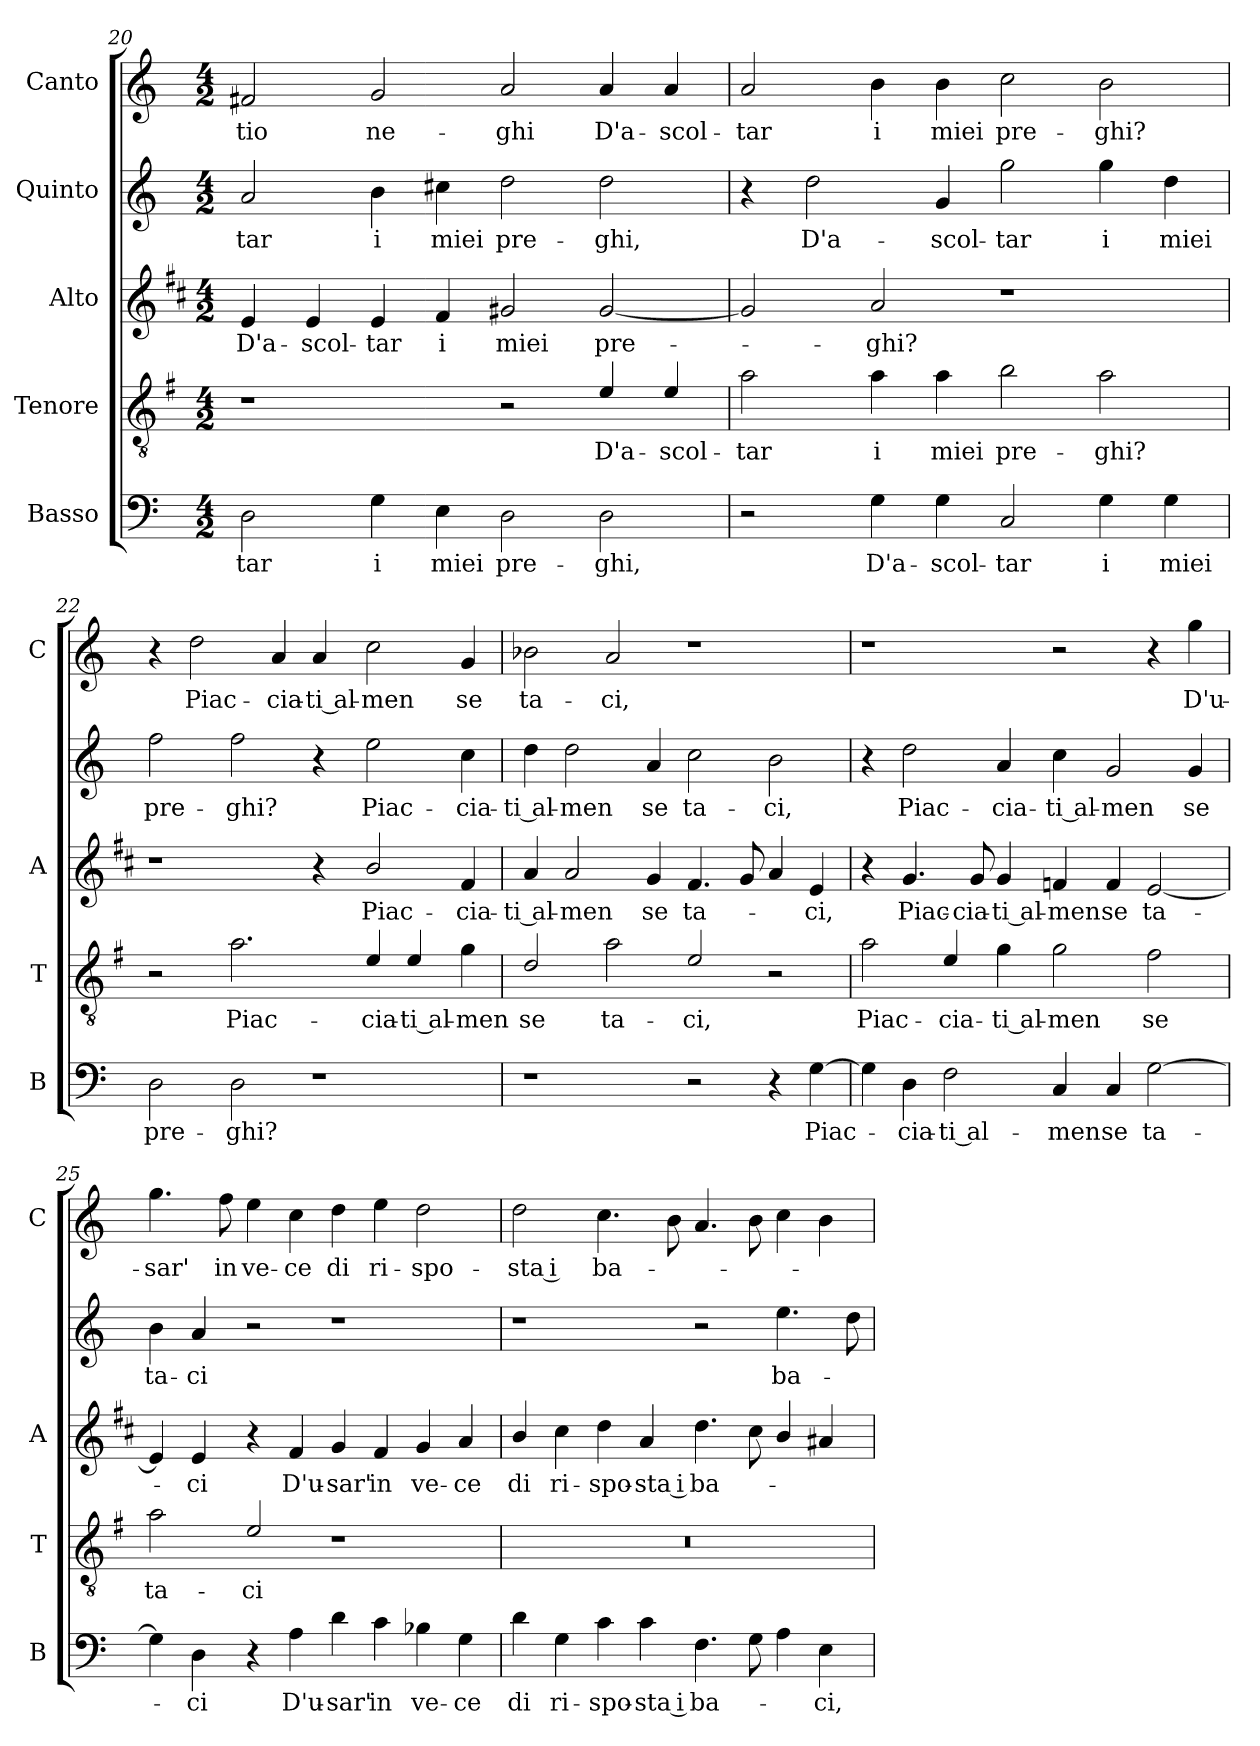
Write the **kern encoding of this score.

**kern	**text	**kern	**text	**kern	**text	**kern	**text	**kern	**text
*part5	*part5	*part4	*part4	*part3	*part3	*part2	*part2	*part1	*part1
*staff5	*staff5	*staff4	*staff4	*staff3	*staff3	*staff2	*staff2	*staff1	*staff1
*I"Basso	*	*I"Tenore	*	*I"Alto	*	*I"Quinto	*	*I"Canto	*
*I'B	*	*I'T	*	*I'A	*	*	*	*I'C	*
*clefF4	*	*clefGv2	*	*clefG2	*	*clefG2	*	*clefG2	*
*	*	*ITrd4c7	*	*ITrd1c2	*	*	*	*	*
*k[]	*	*k[]	*	*k[]	*	*k[]	*	*k[]	*
*C:	*	*C:	*	*C:	*	*C:	*	*C:	*
*M4/2	*	*M4/2	*	*M4/2	*	*M4/2	*	*M4/2	*
=20	=20	=20	=20	=20	=20	=20	=20	=20	=20
!	!LO:LY:b	!	!	!	!LO:LY:b	!	!LO:LY:b	!	!LO:LY:b
2D\	-tar	1r	.	4d/	D'a-	2a/	-tar	2f#X/	-tio
!	!	!	!	!	!LO:LY:b	!	!	!	!
.	.	.	.	4d/	-scol-	.	.	.	.
!	!LO:LY:b	!	!	!	!LO:LY:b	!	!LO:LY:b	!	!LO:LY:b
4G\	i	.	.	4d/	-tar	4b\	i	2g/	ne-
!	!LO:LY:b	!	!	!	!LO:LY:b	!	!LO:LY:b	!	!
4E\	miei	.	.	4e/	i	4cc#X\	miei	.	.
!	!LO:LY:b	!	!	!	!LO:LY:b	!	!LO:LY:b	!	!LO:LY:b
2D\	pre-	2r	.	2f#X/	miei	2dd\	pre-	2a/	-ghi
!	!LO:LY:b	!	!LO:LY:b	!	!LO:LY:b	!	!LO:LY:b	!	!LO:LY:b
2D\	-ghi,	4A/	D'a-	[2f#/	pre-	2dd\	-ghi,	4a/	D'a-
!	!	!	!LO:LY:b	!	!	!	!	!	!LO:LY:b
.	.	4A/	-scol-	.	.	.	.	4a/	-scol-
=21	=21	=21	=21	=21	=21	=21	=21	=21	=21
!	!	!	!LO:LY:b	!	!	!	!	!	!LO:LY:b
2r	.	2d\	-tar	2f#/]	.	4r	.	2a/	-tar
!	!	!	!	!	!	!	!LO:LY:b	!	!
.	.	.	.	.	.	2dd\	D'a-	.	.
!	!LO:LY:b	!	!LO:LY:b	!	!LO:LY:b	!	!	!	!LO:LY:b
4G\	D'a-	4d\	i	2g/	-ghi?	.	.	4b\	i
!	!LO:LY:b	!	!LO:LY:b	!	!	!	!LO:LY:b	!	!LO:LY:b
4G\	-scol-	4d\	miei	.	.	4g/	-scol-	4b\	miei
!	!LO:LY:b	!	!LO:LY:b	!	!	!	!LO:LY:b	!	!LO:LY:b
2C/	-tar	2e\	pre-	1r	.	2gg\	-tar	2cc\	pre-
!	!LO:LY:b	!	!LO:LY:b	!	!	!	!LO:LY:b	!	!LO:LY:b
4G\	i	2d\	-ghi?	.	.	4gg\	i	2b\	-ghi?
!	!LO:LY:b	!	!	!	!	!	!LO:LY:b	!	!
4G\	miei	.	.	.	.	4dd\	miei	.	.
!!LO:LB:g=z
=22	=22	=22	=22	=22	=22	=22	=22	=22	=22
!	!LO:LY:b	!	!	!	!	!	!LO:LY:b	!	!
2D\	pre-	2r	.	1r	.	2ff\	pre-	4r	.
!	!	!	!	!	!	!	!	!	!LO:LY:b
.	.	.	.	.	.	.	.	2dd\	Piac-
!	!LO:LY:b	!	!LO:LY:b	!	!	!	!LO:LY:b	!	!
2D\	-ghi?	2.d\	Piac-	.	.	2ff\	-ghi?	.	.
!	!	!	!	!	!	!	!	!	!LO:LY:b
.	.	.	.	.	.	.	.	4a/	-cia-
!	!	!	!	!	!	!	!	!	!LO:LY:b
1r	.	.	.	4r	.	4r	.	4a/	-ti al-
!	!	!	!LO:LY:b	!	!LO:LY:b	!	!LO:LY:b	!	!LO:LY:b
.	.	4A/	-cia-	2a/	Piac-	2ee\	Piac-	2cc\	-men
!	!	!	!LO:LY:b	!	!	!	!	!	!
.	.	4A/	-ti al-	.	.	.	.	.	.
!	!	!	!LO:LY:b	!	!LO:LY:b	!	!LO:LY:b	!	!LO:LY:b
.	.	4c\	-men	4e/	-cia-	4cc\	-cia-	4g/	se
=23	=23	=23	=23	=23	=23	=23	=23	=23	=23
!	!	!	!LO:LY:b	!	!LO:LY:b	!	!LO:LY:b	!	!LO:LY:b
1r	.	2G/	se	4g/	-ti al-	4dd\	-ti al-	2b-X\	ta-
!	!	!	!	!	!LO:LY:b	!	!LO:LY:b	!	!
.	.	.	.	2g/	-men	2dd\	-men	.	.
!	!	!	!LO:LY:b	!	!	!	!	!	!LO:LY:b
.	.	2d\	ta-	.	.	.	.	2a/	-ci,
!	!	!	!	!	!LO:LY:b	!	!LO:LY:b	!	!
.	.	.	.	4f/	se	4a/	se	.	.
!	!	!	!LO:LY:b	!	!LO:LY:b	!	!LO:LY:b	!	!
2r	.	2A/	-ci,	4.e/	ta-	2cc\	ta-	1r	.
.	.	.	.	8f/	.	.	.	.	.
!	!	!	!	!	!	!	!LO:LY:b	!	!
4r	.	2r	.	4g/	.	2b\	-ci,	.	.
!	!LO:LY:b	!	!	!	!LO:LY:b	!	!	!	!
[4G\	Piac-	.	.	4d/	-ci,	.	.	.	.
=24	=24	=24	=24	=24	=24	=24	=24	=24	=24
!	!	!	!LO:LY:b	!	!	!	!	!	!
4G\]	.	2d\	Piac-	4r	.	4r	.	1r	.
!	!LO:LY:b	!	!	!	!LO:LY:b	!	!LO:LY:b	!	!
4D\	-cia-	.	.	4.f/	Piac-	2dd\	Piac-	.	.
!	!LO:LY:b	!	!LO:LY:b	!	!	!	!	!	!
2F\	-ti al-	4A/	-cia-	.	.	.	.	.	.
!	!	!	!	!	!LO:LY:b	!	!	!	!
.	.	.	.	8f/	-cia-	.	.	.	.
!	!	!	!LO:LY:b	!	!LO:LY:b	!	!LO:LY:b	!	!
.	.	4c\	-ti al-	4f/	-ti al-	4a/	-cia-	.	.
!	!LO:LY:b	!	!LO:LY:b	!	!LO:LY:b	!	!LO:LY:b	!	!
4C/	-men	2c\	-men	4e-X/	-men	4cc\	-ti al-	2r	.
!	!LO:LY:b	!	!	!	!LO:LY:b	!	!LO:LY:b	!	!
4C/	se	.	.	4e-/	se	2g/	-men	.	.
!	!LO:LY:b	!	!LO:LY:b	!	!LO:LY:b	!	!	!	!
[2G\	ta-	2B\	se	[2d/	ta-	.	.	4r	.
!	!	!	!	!	!	!	!LO:LY:b	!	!LO:LY:b
.	.	.	.	.	.	4g/	se	4gg\	D'u-
!!LO:PB:g=z
=25	=25	=25	=25	=25	=25	=25	=25	=25	=25
!	!	!	!LO:LY:b	!	!	!	!LO:LY:b	!	!LO:LY:b
4G\]	.	2d\	ta-	4d/]	.	4b\	ta-	4.gg\	-sar'
!	!LO:LY:b	!	!	!	!LO:LY:b	!	!LO:LY:b	!	!
4D\	-ci	.	.	4d/	-ci	4a/	-ci	.	.
!	!	!	!	!	!	!	!	!	!LO:LY:b
.	.	.	.	.	.	.	.	8ff\	in
!	!	!	!LO:LY:b	!	!	!	!	!	!LO:LY:b
4r	.	2A/	-ci	4r	.	2r	.	4ee\	ve-
!	!LO:LY:b	!	!	!	!LO:LY:b	!	!	!	!LO:LY:b
4A\	D'u-	.	.	4e/	D'u-	.	.	4cc\	-ce
!	!LO:LY:b	!	!	!	!LO:LY:b	!	!	!	!LO:LY:b
4d\	-sar'	1r	.	4f/	-sar'	1r	.	4dd\	di
!	!LO:LY:b	!	!	!	!LO:LY:b	!	!	!	!LO:LY:b
4c\	in	.	.	4e/	in	.	.	4ee\	ri-
!	!LO:LY:b	!	!	!	!LO:LY:b	!	!	!	!LO:LY:b
4B-X\	ve-	.	.	4f/	ve-	.	.	2dd\	-spo-
!	!LO:LY:b	!	!	!	!LO:LY:b	!	!	!	!
4G\	-ce	.	.	4g/	-ce	.	.	.	.
=26	=26	=26	=26	=26	=26	=26	=26	=26	=26
!	!LO:LY:b	!	!	!	!LO:LY:b	!	!	!	!LO:LY:b
4d\	di	0r	.	4a/	di	1r	.	2dd\	-sta i
!	!LO:LY:b	!	!	!	!LO:LY:b	!	!	!	!
4G\	ri-	.	.	4b\	ri-	.	.	.	.
!	!LO:LY:b	!	!	!	!LO:LY:b	!	!	!	!LO:LY:b
4c\	-spo-	.	.	4cc\	-spo-	.	.	4.cc\	ba-
!	!LO:LY:b	!	!	!	!LO:LY:b	!	!	!	!
4c\	-sta i	.	.	4g/	-sta i	.	.	.	.
.	.	.	.	.	.	.	.	8b\	.
!	!LO:LY:b	!	!	!	!LO:LY:b	!	!	!	!
4.F\	ba-	.	.	4.cc\	ba-	2r	.	4.a/	.
8G\	.	.	.	8b\	.	.	.	8b\	.
!	!	!	!	!	!	!	!LO:LY:b	!	!
4A\	.	.	.	4a/	.	4.ee\	ba-	4cc\	.
!	!LO:LY:b	!	!	!	!	!	!	!	!
4E\	-ci,	.	.	4g#X/	.	.	.	4b\	.
.	.	.	.	.	.	8dd\	.	.	.
=	=	=	=	=	=	=	=	=	=
*-	*-	*-	*-	*-	*-	*-	*-	*-	*-
